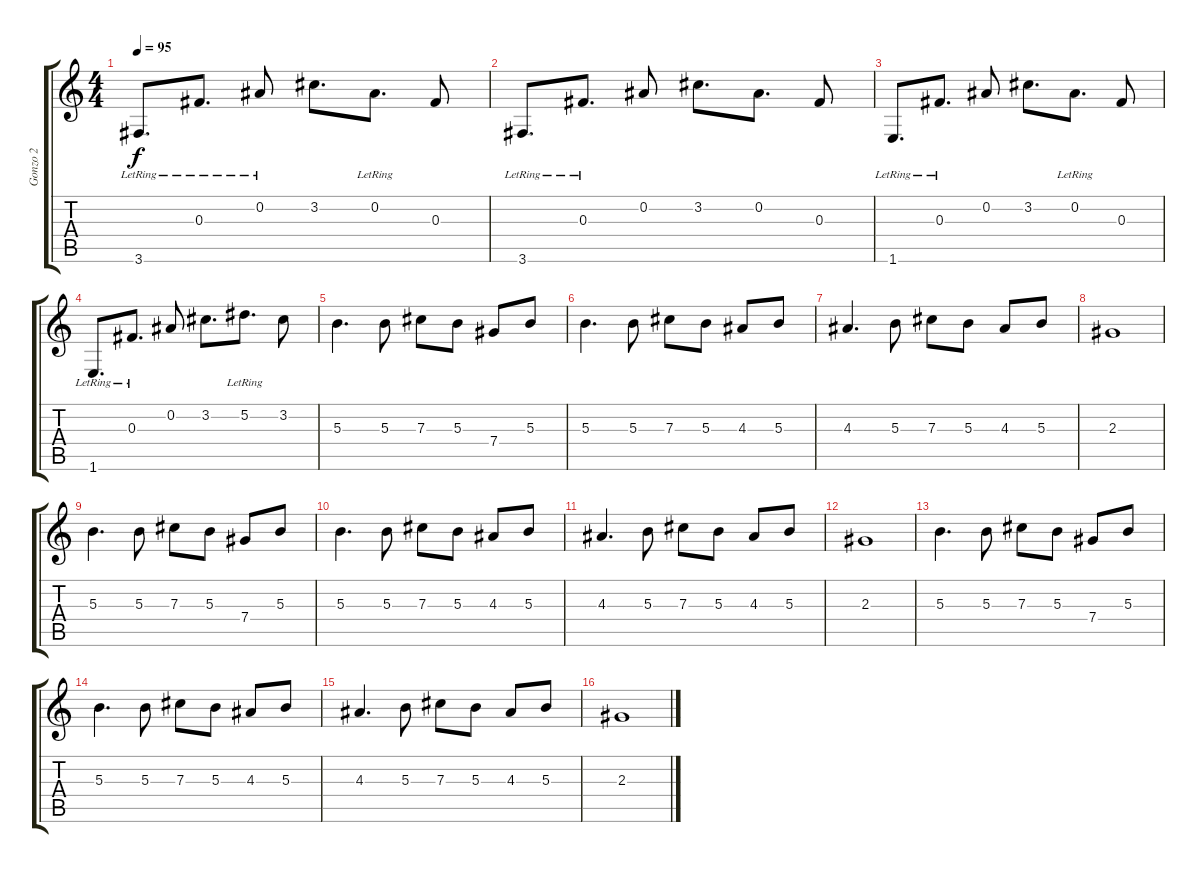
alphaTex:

\track ("Gonzo 2" "Gonzo 2") {instrument electricguitarclean}
\staff {score tabs}
\tuning (Eb4 Bb3 Gb3 Db3 Ab2 Eb2) {hide}
\ts (4 4)
\tempo 95
\clef g2
\ks c
3.6{lr}.8{d dy f} 0.3{lr}.8{d} 0.2{lr}.8 3.2.8{d} 0.2{lr}.8{d} 0.3.8 |
3.6{lr}.8{d} 0.3{lr}.8{d} 0.2.8 3.2.8{d} 0.2.8{d} 0.3.8 |
1.6{lr}.8{d} 0.3{lr}.8{d} 0.2.8 3.2.8{d} 0.2{lr}.8{d} 0.3.8 |
1.6{lr}.8{d} 0.3{lr}.8{d} 0.2.8 3.2.8{d} 5.2{lr}.8{d} 3.2.8 |
5.3.4{d volume 11 instrument distortionguitar} 5.3.8 7.3.8 5.3.8 7.4.8 5.3.8 |
5.3.4{d} 5.3.8 7.3.8 5.3.8 4.3.8 5.3.8 |
4.3.4{d} 5.3.8 7.3.8 5.3.8 4.3.8 5.3.8 |
2.3.1 |
5.3.4{d} 5.3.8 7.3.8 5.3.8 7.4.8 5.3.8 |
5.3.4{d} 5.3.8 7.3.8 5.3.8 4.3.8 5.3.8 |
4.3.4{d} 5.3.8 7.3.8 5.3.8 4.3.8 5.3.8 |
2.3.1 |
5.3.4{d} 5.3.8 7.3.8 5.3.8 7.4.8 5.3.8 |
5.3.4{d} 5.3.8 7.3.8 5.3.8 4.3.8 5.3.8 |
4.3.4{d} 5.3.8 7.3.8 5.3.8 4.3.8 5.3.8 |
2.3.1
